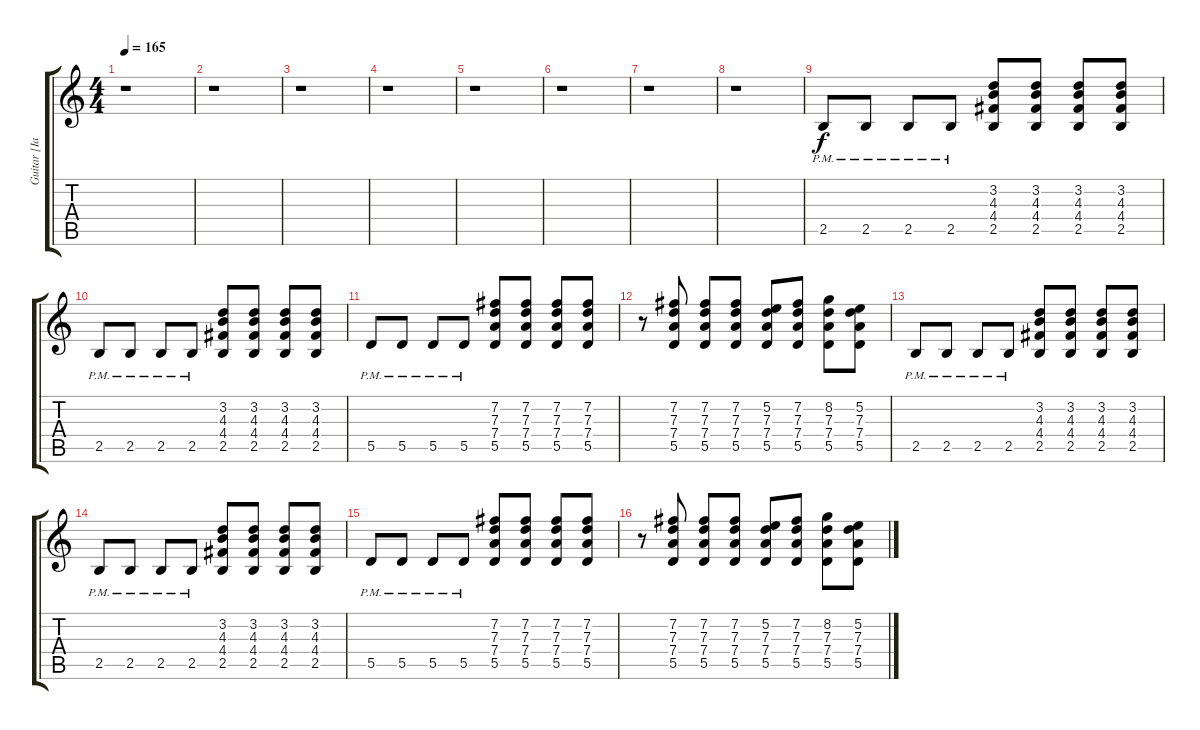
\track ("Guitar [Ian Houcharuk]" "Guitar [Ia") {instrument distortionguitar}
\staff {score tabs}
\tuning (E4 B3 G3 D3 A2 E2) {hide}
\ts (4 4)
\tempo 165
\clef g2
\ks c
r.1{dy f} |
r.1 |
r.1 |
r.1 |
r.1 |
r.1 |
r.1 |
r.1 |
2.5{pm}.8 2.5{pm}.8 2.5{pm}.8 2.5{pm}.8 (3.2 4.3 4.4 2.5).8 (3.2 4.3 4.4 2.5).8 (3.2 4.3 4.4 2.5).8 (3.2 4.3 4.4 2.5).8 |
2.5{pm}.8 2.5{pm}.8 2.5{pm}.8 2.5{pm}.8 (3.2 4.3 4.4 2.5).8 (3.2 4.3 4.4 2.5).8 (3.2 4.3 4.4 2.5).8 (3.2 4.3 4.4 2.5).8 |
5.5{pm}.8 5.5{pm}.8 5.5{pm}.8 5.5{pm}.8 (7.2 7.3 7.4 5.5).8 (7.2 7.3 7.4 5.5).8 (7.2 7.3 7.4 5.5).8 (7.2 7.3 7.4 5.5).8 |
r.8 (7.2 7.3 7.4 5.5).8 (7.2 7.3 7.4 5.5).8 (7.2 7.3 7.4 5.5).8 (5.2 7.3 7.4 5.5).8 (7.2 7.3 7.4 5.5).8 (8.2 7.3 7.4 5.5).8 (5.2 7.3 7.4 5.5).8 |
2.5{pm}.8 2.5{pm}.8 2.5{pm}.8 2.5{pm}.8 (3.2 4.3 4.4 2.5).8 (3.2 4.3 4.4 2.5).8 (3.2 4.3 4.4 2.5).8 (3.2 4.3 4.4 2.5).8 |
2.5{pm}.8 2.5{pm}.8 2.5{pm}.8 2.5{pm}.8 (3.2 4.3 4.4 2.5).8 (3.2 4.3 4.4 2.5).8 (3.2 4.3 4.4 2.5).8 (3.2 4.3 4.4 2.5).8 |
5.5{pm}.8 5.5{pm}.8 5.5{pm}.8 5.5{pm}.8 (7.2 7.3 7.4 5.5).8 (7.2 7.3 7.4 5.5).8 (7.2 7.3 7.4 5.5).8 (7.2 7.3 7.4 5.5).8 |
r.8 (7.2 7.3 7.4 5.5).8 (7.2 7.3 7.4 5.5).8 (7.2 7.3 7.4 5.5).8 (5.2 7.3 7.4 5.5).8 (7.2 7.3 7.4 5.5).8 (8.2 7.3 7.4 5.5).8 (5.2 7.3 7.4 5.5).8
